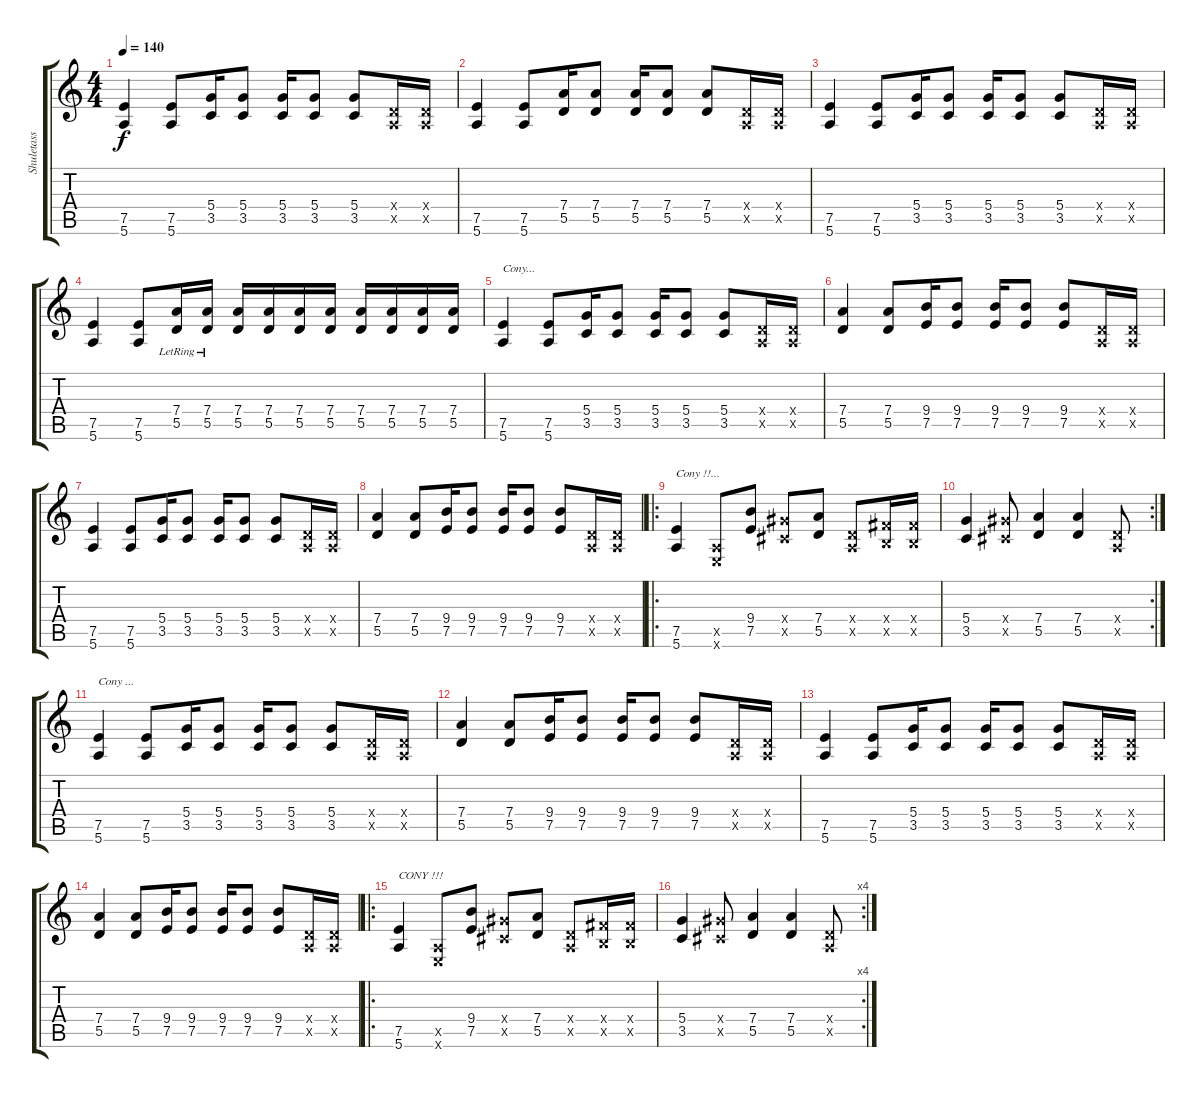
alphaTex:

\track ("Shuletass" "Shuletass") {instrument distortionguitar}
\staff {score tabs}
\tuning (E4 B3 G3 D3 A2 E2) {hide}
\ts (4 4)
\tempo 140
\clef g2
\ks c
(7.5 5.6).4{dy f instrument distortionguitar} (7.5 5.6).8 (5.4 3.5).16 (5.4 3.5).8 (5.4 3.5).16 (5.4 3.5).8 (5.4 3.5).8 (0.4{x} 0.5{x}).16 (0.4{x} 0.5{x}).16 |
(7.5 5.6).4 (7.5 5.6).8 (7.4 5.5).16 (7.4 5.5).8 (7.4 5.5).16 (7.4 5.5).8 (7.4 5.5).8 (0.4{x} 0.5{x}).16 (0.4{x} 0.5{x}).16 |
(7.5 5.6).4 (7.5 5.6).8 (5.4 3.5).16 (5.4 3.5).8 (5.4 3.5).16 (5.4 3.5).8 (5.4 3.5).8 (0.4{x} 0.5{x}).16 (0.4{x} 0.5{x}).16 |
(7.5 5.6).4 (7.5 5.6).8 (7.4{lr} 5.5{lr}).16 (7.4{lr} 5.5{lr}).16 (7.4 5.5).16 (7.4 5.5).16 (7.4 5.5).16 (7.4 5.5).16 (7.4 5.5).16 (7.4 5.5).16 (7.4 5.5).16 (7.4 5.5).16 |
(7.5 5.6).4{txt "Cony..."} (7.5 5.6).8 (5.4 3.5).16 (5.4 3.5).8 (5.4 3.5).16 (5.4 3.5).8 (5.4 3.5).8 (0.4{x} 0.5{x}).16 (0.4{x} 0.5{x}).16 |
(7.4 5.5).4 (7.4 5.5).8 (9.4 7.5).16 (9.4 7.5).8 (9.4 7.5).16 (9.4 7.5).8 (9.4 7.5).8 (0.4{x} 0.5{x}).16 (0.4{x} 0.5{x}).16 |
(7.5 5.6).4 (7.5 5.6).8 (5.4 3.5).16 (5.4 3.5).8 (5.4 3.5).16 (5.4 3.5).8 (5.4 3.5).8 (0.4{x} 0.5{x}).16 (0.4{x} 0.5{x}).16 |
(7.4 5.5).4 (7.4 5.5).8 (9.4 7.5).16 (9.4 7.5).8 (9.4 7.5).16 (9.4 7.5).8 (9.4 7.5).8 (0.4{x} 0.5{x}).16 (0.4{x} 0.5{x}).16 |
\ro
(7.5 5.6).4{txt "Cony !!..."} (0.5{x} 0.6{x}).8 (9.4 7.5).8 (6.4{x} 4.5{x}).8 (7.4 5.5).8 (0.4{x} 0.5{x}).8 (4.4{x} 2.5{x}).16 (4.4{x} 2.5{x}).16 |
\rc 2
(5.4 3.5).4 (6.4{x} 4.5{x}).8 (7.4 5.5).4 (7.4 5.5).4 (0.4{x} 0.5{x}).8 |
(7.5 5.6).4{txt "Cony ..."} (7.5 5.6).8 (5.4 3.5).16 (5.4 3.5).8 (5.4 3.5).16 (5.4 3.5).8 (5.4 3.5).8 (0.4{x} 0.5{x}).16 (0.4{x} 0.5{x}).16 |
(7.4 5.5).4 (7.4 5.5).8 (9.4 7.5).16 (9.4 7.5).8 (9.4 7.5).16 (9.4 7.5).8 (9.4 7.5).8 (0.4{x} 0.5{x}).16 (0.4{x} 0.5{x}).16 |
(7.5 5.6).4 (7.5 5.6).8 (5.4 3.5).16 (5.4 3.5).8 (5.4 3.5).16 (5.4 3.5).8 (5.4 3.5).8 (0.4{x} 0.5{x}).16 (0.4{x} 0.5{x}).16 |
(7.4 5.5).4 (7.4 5.5).8 (9.4 7.5).16 (9.4 7.5).8 (9.4 7.5).16 (9.4 7.5).8 (9.4 7.5).8 (0.4{x} 0.5{x}).16 (0.4{x} 0.5{x}).16 |
\ro
(7.5 5.6).4{txt "CONY !!!"} (0.5{x} 0.6{x}).8 (9.4 7.5).8 (6.4{x} 4.5{x}).8 (7.4 5.5).8 (0.4{x} 0.5{x}).8 (4.4{x} 2.5{x}).16 (4.4{x} 2.5{x}).16 |
\rc 4
(5.4 3.5).4 (6.4{x} 4.5{x}).8 (7.4 5.5).4 (7.4 5.5).4 (0.4{x} 0.5{x}).8
